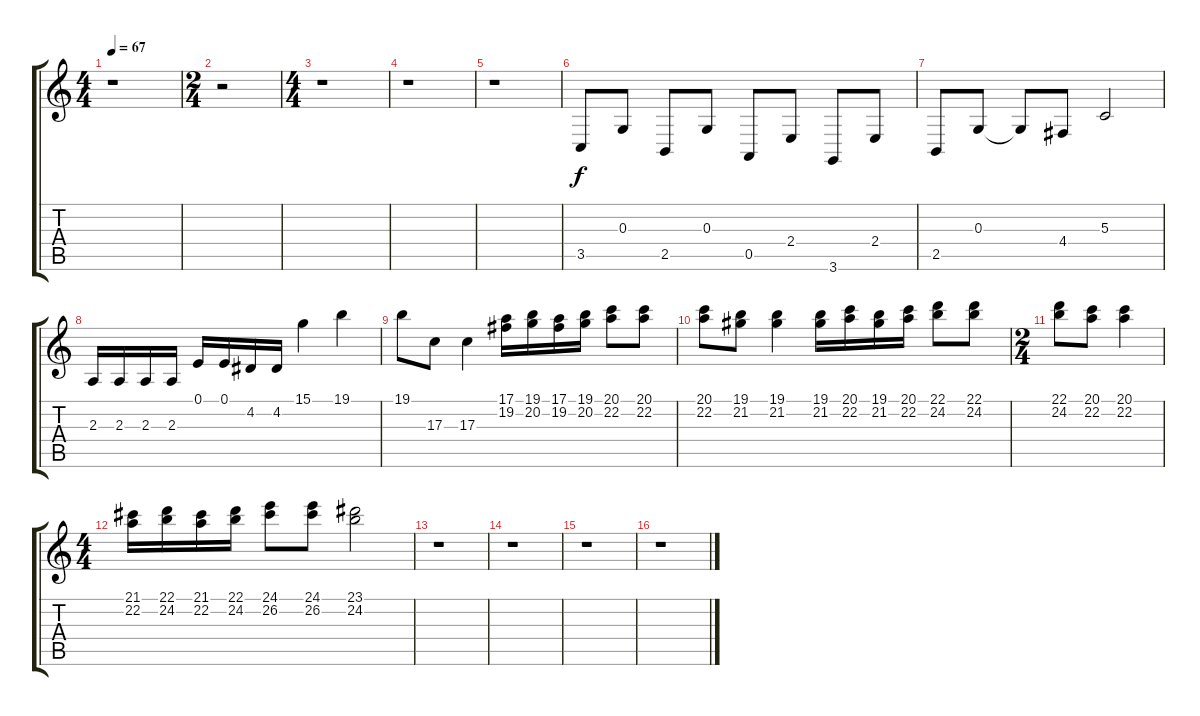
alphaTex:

\track "" {instrument pizzicatostrings}
\staff {score tabs}
\tuning (E4 B3 G3 D3 A2 E2) {hide}
\ts (4 4)
\tempo 67
\clef g2
\ks c
r.1{dy f} |
\ts (2 4)
r.2 |
\ts (4 4)
r.1 |
r.1 |
r.1 |
3.5.8 0.3.8 2.5.8 0.3.8 0.5.8 2.4.8 3.6.8 2.4.8 |
2.5.8 0.3.8 0.3{t}.8 4.4.8 5.3.2 |
2.3.16 2.3.16 2.3.16 2.3.16 0.1.16 0.1.16 4.2.16 4.2.16 15.1.4 19.1.4 |
19.1.8{volume 12} 17.3.8 17.3.4 (17.1 19.2).16 (19.1 20.2).16 (17.1 19.2).16 (19.1 20.2).16 (20.1 22.2).8 (20.1 22.2).8 |
(20.1 22.2).8 (19.1 21.2).8 (19.1 21.2).4 (19.1 21.2).16 (20.1 22.2).16 (19.1 21.2).16 (20.1 22.2).16 (22.1 24.2).8 (22.1 24.2).8 |
\ts (2 4)
(22.1 24.2).8 (20.1 22.2).8 (20.1 22.2).4 |
\ts (4 4)
(21.1 22.2).16 (22.1 24.2).16 (21.1 22.2).16 (22.1 24.2).16 (24.1 26.2).8 (24.1 26.2).8 (23.1 24.2).2 |
r.1 |
r.1 |
r.1 |
r.1
